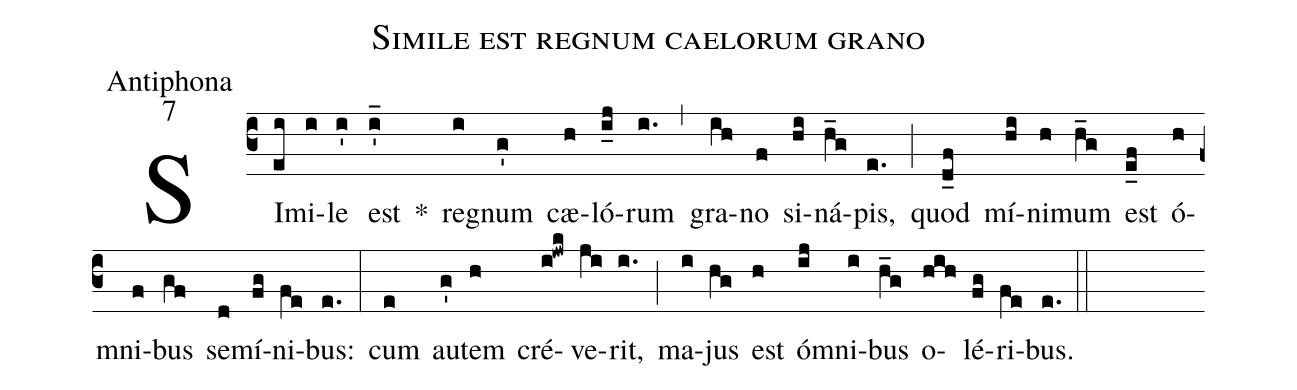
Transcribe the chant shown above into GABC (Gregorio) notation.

name:Simile est regnum caelorum grano;
office-part:Antiphona;
mode:7;
%%
(c3)
SI(ei)mi(i)le(i') est(i'_) *()
re(i)gnum(g') cæ(h)ló(i_j)rum(i.) (,)
gra(ih)no(f) si(hi)ná(h_g)pis,(e.) (;)
quod(d_f) mí(hi)ni(h)mum(h_g) est(e_f) ó(h)mni(f)bus(gf) se(d)mí(fg)ni(fe)bus:(e.) (:)
cum(e) au(g')tem(h) cré(i!jwk)ve(ji)rit,(i.) (;)
ma(i)jus(hg) est(h) ó(ij)mni(i)bus(h_g) o(hih)lé(fg)ri(fe)bus.(e.) (::)
